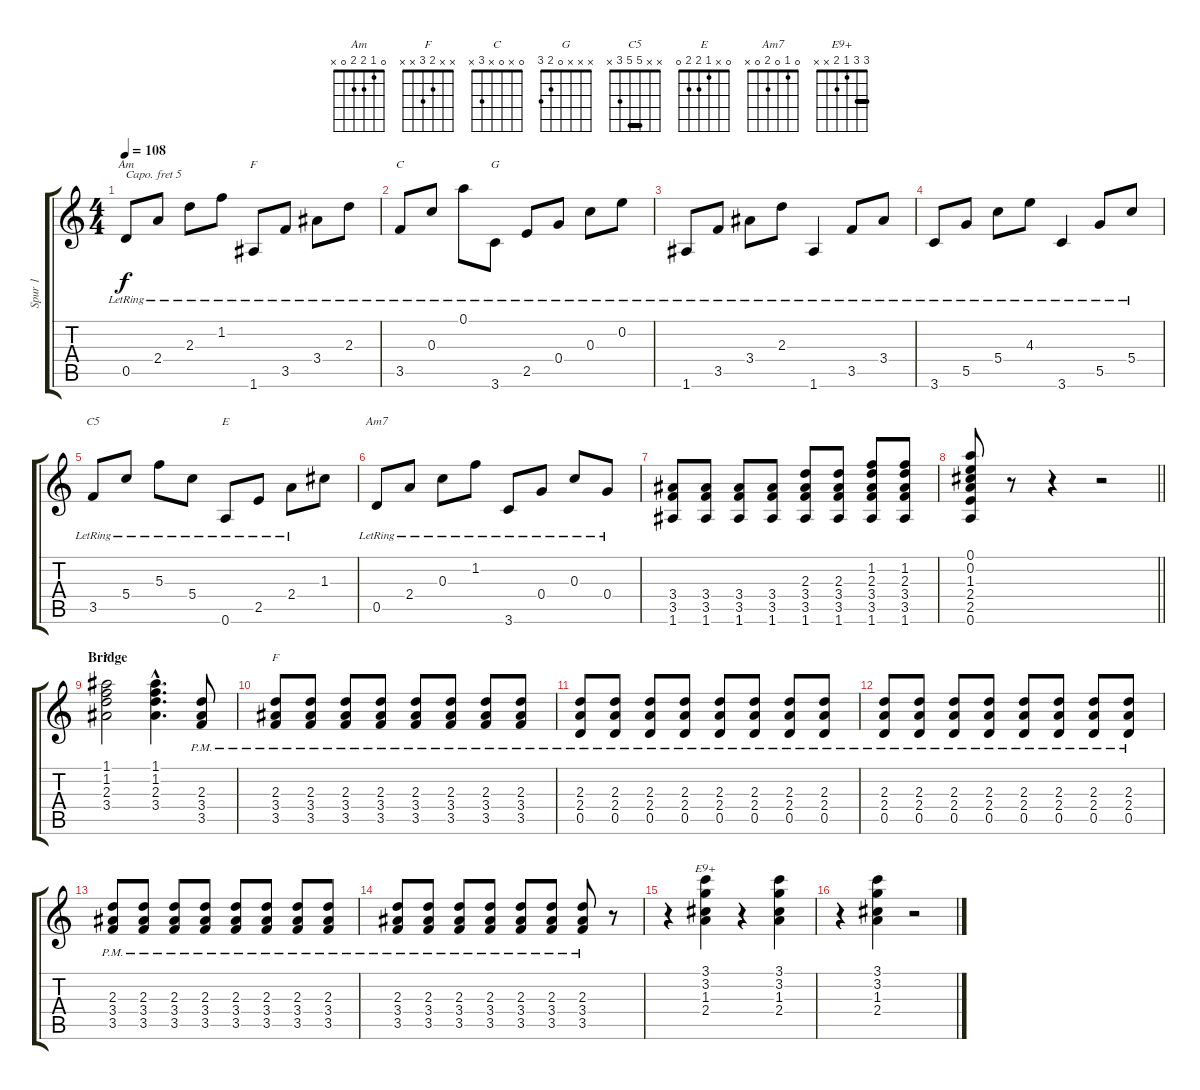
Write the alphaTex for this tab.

\track ("Spur 1" "Spur 1") {instrument acousticguitarsteel}
\staff {score tabs}
\capo 5
\tuning (E4 B3 G3 D3 A2 E2) {hide}
\chord ("Am" 0 1 2 2 0 x)
\chord ("F" x x 2 3 3 1)
\chord ("C" 0 x 0 x 3 x)
\chord ("G" x x x 0 2 3)
\chord ("C5" x x 5 5 3 x) {barre 5}
\chord ("E" 0 x 1 2 2 0)
\chord ("Am7" 0 1 0 2 0 x)
\chord ("F" 1 1 2 3 x x) {barre 1}
\chord ("F" x x 2 3 x x)
\chord ("E9+" 3 3 1 2 x x) {barre 3}
\ts (4 4)
\tempo 108
\clef g2
\ks c
0.5{lr}.8{ch "Am" dy f} 2.4{lr}.8 2.3{lr}.8 1.2{lr}.8 1.6{lr}.8{ch "F"} 3.5{lr}.8 3.4{lr}.8 2.3{lr}.8 |
3.5{lr}.8{ch "C"} 0.3{lr}.8 0.1{lr}.8 3.6{lr}.8{ch "G"} 2.5{lr}.8 0.4{lr}.8 0.3{lr}.8 0.2{lr}.8 |
1.6{lr}.8 3.5{lr}.8 3.4{lr}.8 2.3{lr}.8 1.6{lr}.4 3.5{lr}.8 3.4{lr}.8 |
3.6{lr}.8 5.5{lr}.8 5.4{lr}.8 4.3{lr}.8 3.6{lr}.4 5.5{lr}.8 5.4{lr}.8 |
3.5{lr}.8{ch "C5"} 5.4{lr}.8 5.3{lr}.8 5.4{lr}.8 0.6{lr}.8{ch "E"} 2.5{lr}.8 2.4{lr}.8 1.3.8 |
0.5{lr}.8{ch "Am7"} 2.4{lr}.8 0.3{lr}.8 1.2{lr}.8 3.6{lr}.8 0.4{lr}.8 0.3{lr}.8 0.4{lr}.8 |
(3.4 3.5 1.6).8 (3.4 3.5 1.6).8 (3.4 3.5 1.6).8 (3.4 3.5 1.6).8 (2.3 3.4 3.5 1.6).8 (2.3 3.4 3.5 1.6).8 (1.2 2.3 3.4 3.5 1.6).8 (1.2 2.3 3.4 3.5 1.6).8 |
\barLineRight lightlight
(0.1 0.2 1.3 2.4 2.5 0.6).8 r.8 r.4 r.2 |
\section ("" "Bridge")
(1.1 1.2 2.3 3.4).2{ch "F"} (1.1{hac} 1.2{hac} 2.3{hac} 3.4{hac}).4{d} (2.3{pm} 3.4{pm} 3.5{pm}).8 |
(2.3{pm} 3.4{pm} 3.5{pm}).8{ch "F"} (2.3{pm} 3.4{pm} 3.5{pm}).8 (2.3{pm} 3.4{pm} 3.5{pm}).8 (2.3{pm} 3.4{pm} 3.5{pm}).8 (2.3{pm} 3.4{pm} 3.5{pm}).8 (2.3{pm} 3.4{pm} 3.5{pm}).8 (2.3{pm} 3.4{pm} 3.5{pm}).8 (2.3{pm} 3.4{pm} 3.5{pm}).8 |
(2.3{pm} 2.4{pm} 0.5{pm}).8 (2.3{pm} 2.4{pm} 0.5{pm}).8 (2.3{pm} 2.4{pm} 0.5{pm}).8 (2.3{pm} 2.4{pm} 0.5{pm}).8 (2.3{pm} 2.4{pm} 0.5{pm}).8 (2.3{pm} 2.4{pm} 0.5{pm}).8 (2.3{pm} 2.4{pm} 0.5{pm}).8 (2.3{pm} 2.4{pm} 0.5{pm}).8 |
(2.3{pm} 2.4{pm} 0.5{pm}).8 (2.3{pm} 2.4{pm} 0.5{pm}).8 (2.3{pm} 2.4{pm} 0.5{pm}).8 (2.3{pm} 2.4{pm} 0.5{pm}).8 (2.3{pm} 2.4{pm} 0.5{pm}).8 (2.3{pm} 2.4{pm} 0.5{pm}).8 (2.3{pm} 2.4{pm} 0.5{pm}).8 (2.3{pm} 2.4{pm} 0.5{pm}).8 |
(2.3{pm} 3.4{pm} 3.5{pm}).8 (2.3{pm} 3.4{pm} 3.5{pm}).8 (2.3{pm} 3.4{pm} 3.5{pm}).8 (2.3{pm} 3.4{pm} 3.5{pm}).8 (2.3{pm} 3.4{pm} 3.5{pm}).8 (2.3{pm} 3.4{pm} 3.5{pm}).8 (2.3{pm} 3.4{pm} 3.5{pm}).8 (2.3{pm} 3.4{pm} 3.5{pm}).8 |
(2.3{pm} 3.4{pm} 3.5{pm}).8 (2.3{pm} 3.4{pm} 3.5{pm}).8 (2.3{pm} 3.4{pm} 3.5{pm}).8 (2.3{pm} 3.4{pm} 3.5{pm}).8 (2.3{pm} 3.4{pm} 3.5{pm}).8 (2.3{pm} 3.4{pm} 3.5{pm}).8 (2.3{pm} 3.4{pm} 3.5{pm}).8 r.8 |
r.4 (3.1 3.2 1.3 2.4).4{ch "E9+"} r.4 (3.1 3.2 1.3 2.4).4 |
r.4 (3.1 3.2 1.3 2.4).4 r.2
